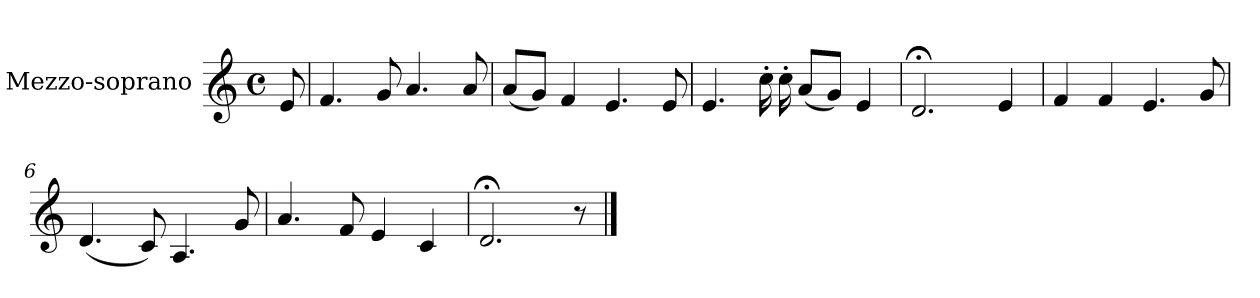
**kern
*part1
*staff1
*I"Mezzo-soprano
*I'Mzs.
*clefG2
*k[]
*M4/4
*met(c)
*MM84
=
8e/
=1
4.f/
8g/
4.a/
8a/
=2
(<8a/L
8g/J)
4f/
4.e/
8e/
=3
4.e/
16cc'\
16cc'\
(<8a/L
8g/J)
4e/
!!LO:LB:g=z
=4
2.d;</
4e/
=5
4f/
4f/
4.e/
8g/
=6
(<4.d/
8c/)
4.A/
8g/
=7
4.a/
8f/
4e/
4c/
=8
2.d;</
8r
==
*-
